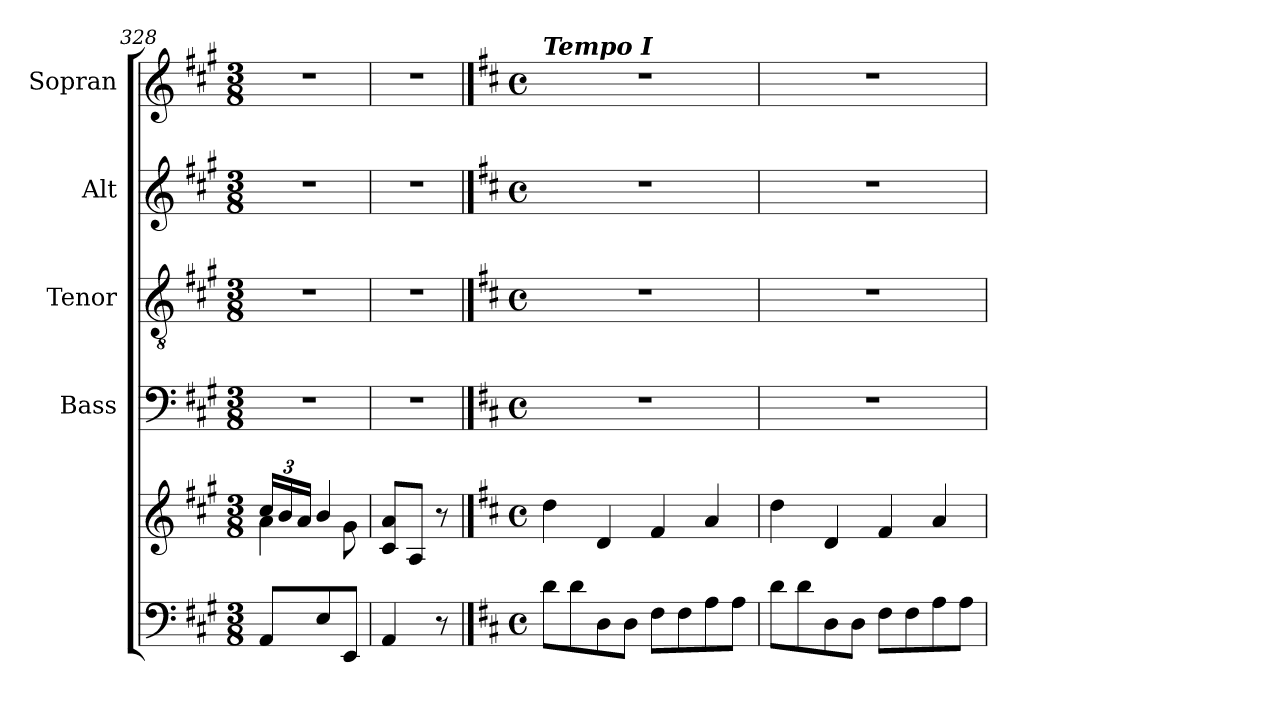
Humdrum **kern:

**kern	**kern	**kern	**kern	**kern	**kern
*part5	*part5	*part4	*part3	*part2	*part1
*staff6	*staff5	*staff4	*staff3	*staff2	*staff1
*	*	*I"Bass	*I"Tenor	*I"Alt	*I"Sopran
*	*	*I'B.	*I'T.	*I'A.	*I'S.
*clefF4	*clefG2	*clefF4	*clefGv2	*clefG2	*clefG2
*k[f#c#g#]	*k[f#c#g#]	*k[f#c#g#]	*k[f#c#g#]	*k[f#c#g#]	*k[f#c#g#]
*A:	*A:	*A:	*A:	*A:	*A:
*M3/8	*M3/8	*M3/8	*M3/8	*M3/8	*M3/8
=328	=328	=328	=328	=328	=328
*	*^	*	*	*	*
8AA/L	24cc#/LL	4a\	4.r	4.r	4.r	4.r
.	24b/	.	.	.	.	.
.	24a/JJ	.	.	.	.	.
8E/	4b/	.	.	.	.	.
8EE/J	.	8g#\	.	.	.	.
*	*v	*v	*	*	*	*
=329	=329	=329	=329	=329	=329
4AA/	8c#/ 8a/L	4.r	4.r	4.r	4.r
.	8A/J	.	.	.	.
8r	8r	.	.	.	.
!!LO:LB:g=z
==330	==330	==330	==330	==330	==330
*k[f#c#]	*k[f#c#]	*k[f#c#]	*k[f#c#]	*k[f#c#]	*k[f#c#]
*D:	*D:	*D:	*D:	*D:	*D:
*M4/4	*M4/4	*M4/4	*M4/4	*M4/4	*M4/4
*met(c)	*met(c)	*met(c)	*met(c)	*met(c)	*met(c)
!	!	!	!	!	!LO:TX:a:Bi:t=Tempo I
8d\L	4dd\	1r	1r	1r	1r
8d\	.	.	.	.	.
8D\	4d/	.	.	.	.
8D\J	.	.	.	.	.
8F#\L	4f#/	.	.	.	.
8F#\	.	.	.	.	.
8A\	4a/	.	.	.	.
8A\J	.	.	.	.	.
=331	=331	=331	=331	=331	=331
8d\L	4dd\	1r	1r	1r	1r
8d\	.	.	.	.	.
8D\	4d/	.	.	.	.
8D\J	.	.	.	.	.
8F#\L	4f#/	.	.	.	.
8F#\	.	.	.	.	.
8A\	4a/	.	.	.	.
8A\J	.	.	.	.	.
=	=	=	=	=	=
*-	*-	*-	*-	*-	*-
